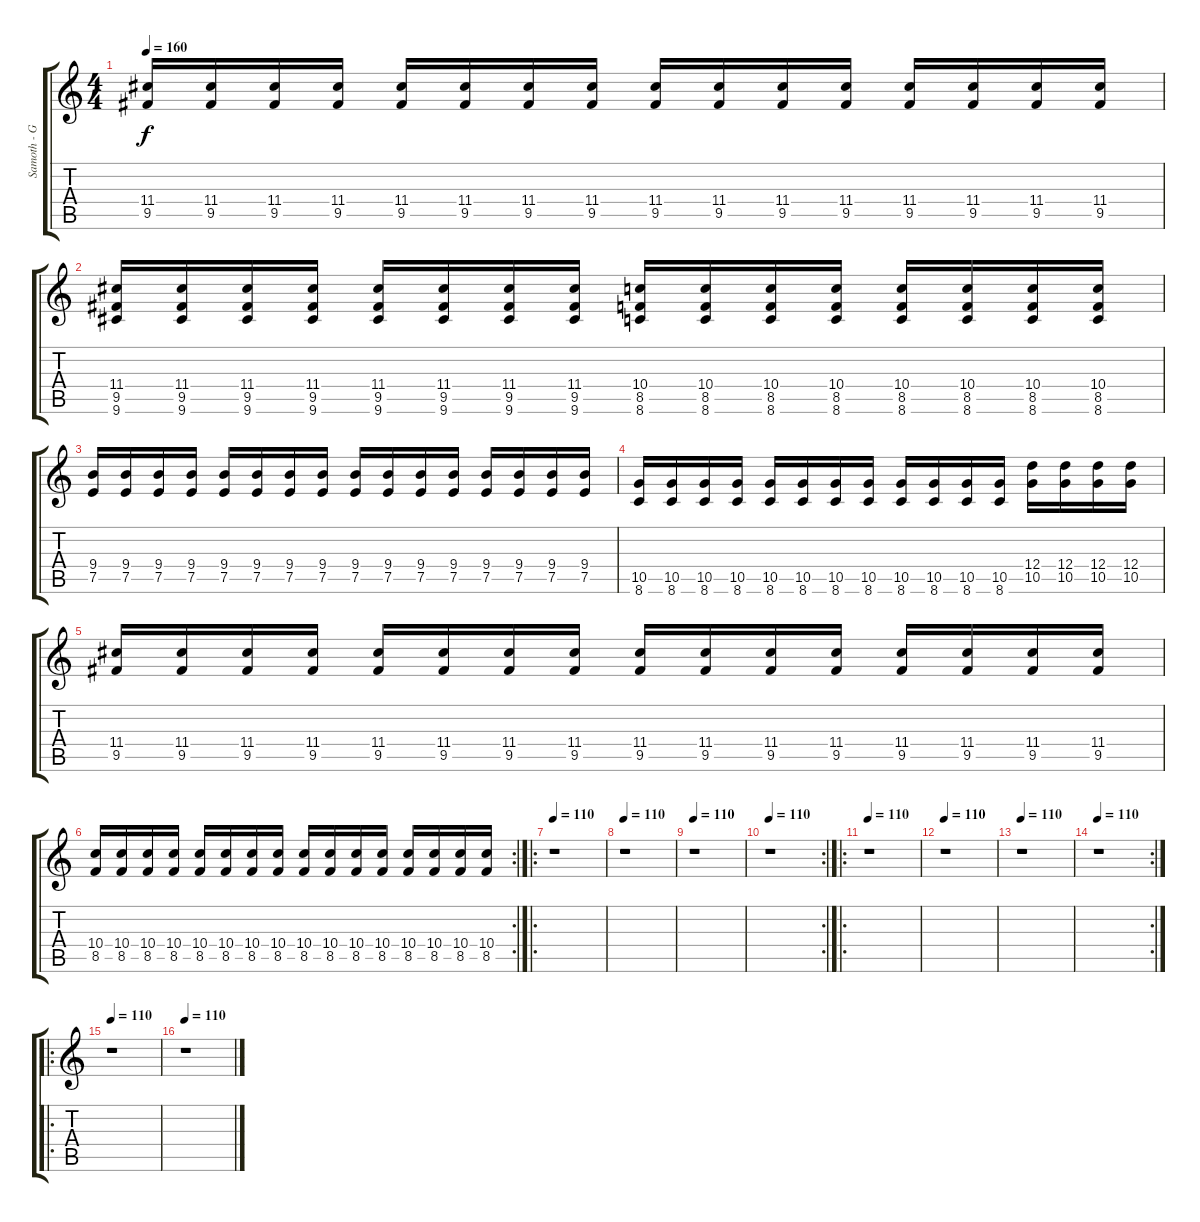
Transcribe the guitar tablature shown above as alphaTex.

\track ("Samoth - Guitar" "Samoth - G") {instrument distortionguitar}
\staff {score tabs}
\tuning (E4 B3 G3 D3 A2 E2) {hide}
\ts (4 4)
\tempo 160
\clef g2
\ks c
(11.4 9.5).16{dy f} (11.4 9.5).16 (11.4 9.5).16 (11.4 9.5).16 (11.4 9.5).16 (11.4 9.5).16 (11.4 9.5).16 (11.4 9.5).16 (11.4 9.5).16 (11.4 9.5).16 (11.4 9.5).16 (11.4 9.5).16 (11.4 9.5).16 (11.4 9.5).16 (11.4 9.5).16 (11.4 9.5).16 |
(11.4 9.5 9.6).16 (11.4 9.5 9.6).16 (11.4 9.5 9.6).16 (11.4 9.5 9.6).16 (11.4 9.5 9.6).16 (11.4 9.5 9.6).16 (11.4 9.5 9.6).16 (11.4 9.5 9.6).16 (10.4 8.5 8.6).16 (10.4 8.5 8.6).16 (10.4 8.5 8.6).16 (10.4 8.5 8.6).16 (10.4 8.5 8.6).16 (10.4 8.5 8.6).16 (10.4 8.5 8.6).16 (10.4 8.5 8.6).16 |
(9.4 7.5).16 (9.4 7.5).16 (9.4 7.5).16 (9.4 7.5).16 (9.4 7.5).16 (9.4 7.5).16 (9.4 7.5).16 (9.4 7.5).16 (9.4 7.5).16 (9.4 7.5).16 (9.4 7.5).16 (9.4 7.5).16 (9.4 7.5).16 (9.4 7.5).16 (9.4 7.5).16 (9.4 7.5).16 |
(10.5 8.6).16 (10.5 8.6).16 (10.5 8.6).16 (10.5 8.6).16 (10.5 8.6).16 (10.5 8.6).16 (10.5 8.6).16 (10.5 8.6).16 (10.5 8.6).16 (10.5 8.6).16 (10.5 8.6).16 (10.5 8.6).16 (12.4 10.5).16 (12.4 10.5).16 (12.4 10.5).16 (12.4 10.5).16 |
(11.4 9.5).16 (11.4 9.5).16 (11.4 9.5).16 (11.4 9.5).16 (11.4 9.5).16 (11.4 9.5).16 (11.4 9.5).16 (11.4 9.5).16 (11.4 9.5).16 (11.4 9.5).16 (11.4 9.5).16 (11.4 9.5).16 (11.4 9.5).16 (11.4 9.5).16 (11.4 9.5).16 (11.4 9.5).16 |
\rc 2
(10.4 8.5).16 (10.4 8.5).16 (10.4 8.5).16 (10.4 8.5).16 (10.4 8.5).16 (10.4 8.5).16 (10.4 8.5).16 (10.4 8.5).16 (10.4 8.5).16 (10.4 8.5).16 (10.4 8.5).16 (10.4 8.5).16 (10.4 8.5).16 (10.4 8.5).16 (10.4 8.5).16 (10.4 8.5).16 |
\ro
\tempo 110
r.1 |
\tempo 110
r.1 |
\tempo 110
r.1 |
\rc 2
\tempo 110
r.1 |
\ro
\tempo 110
r.1 |
\tempo 110
r.1 |
\tempo 110
r.1 |
\rc 2
\tempo 110
r.1 |
\ro
\tempo 110
r.1 |
\tempo 110
r.1
